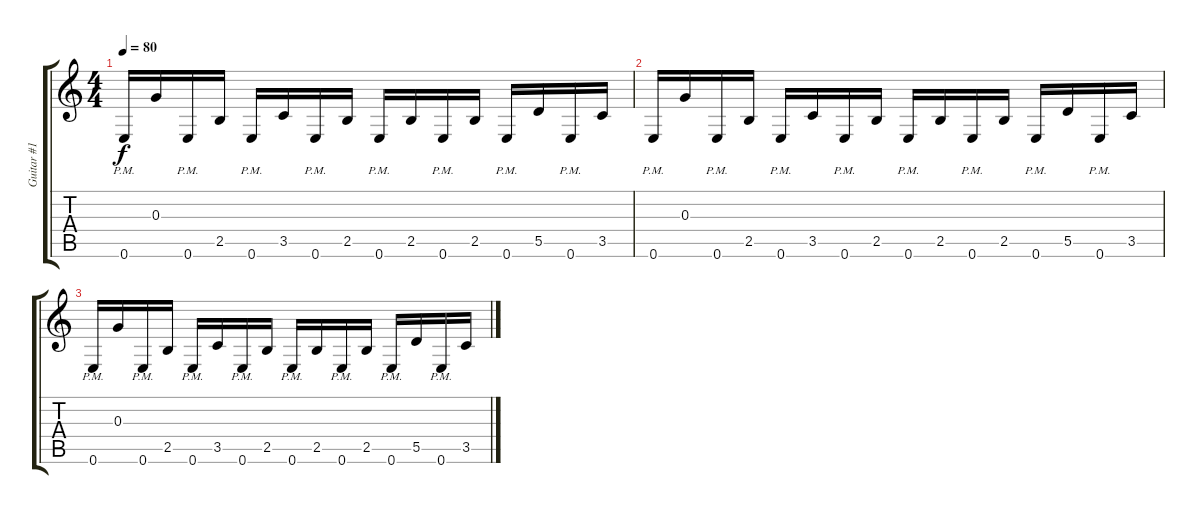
\track ("Guitar #1" "Guitar #1") {instrument overdrivenguitar}
\staff {score tabs}
\tuning (E4 B3 G3 D3 A2 E2) {hide}
\ts (4 4)
\tempo 80
\clef g2
\ks c
0.6{pm}.16{dy f} 0.3.16 0.6{pm}.16 2.5.16 0.6{pm}.16 3.5.16 0.6{pm}.16 2.5.16 0.6{pm}.16 2.5.16 0.6{pm}.16 2.5.16 0.6{pm}.16 5.5.16 0.6{pm}.16 3.5.16 |
0.6{pm}.16 0.3.16 0.6{pm}.16 2.5.16 0.6{pm}.16 3.5.16 0.6{pm}.16 2.5.16 0.6{pm}.16 2.5.16 0.6{pm}.16 2.5.16 0.6{pm}.16 5.5.16 0.6{pm}.16 3.5.16 |
0.6{pm}.16 0.3.16 0.6{pm}.16 2.5.16 0.6{pm}.16 3.5.16 0.6{pm}.16 2.5.16 0.6{pm}.16 2.5.16 0.6{pm}.16 2.5.16 0.6{pm}.16 5.5.16 0.6{pm}.16 3.5.16
